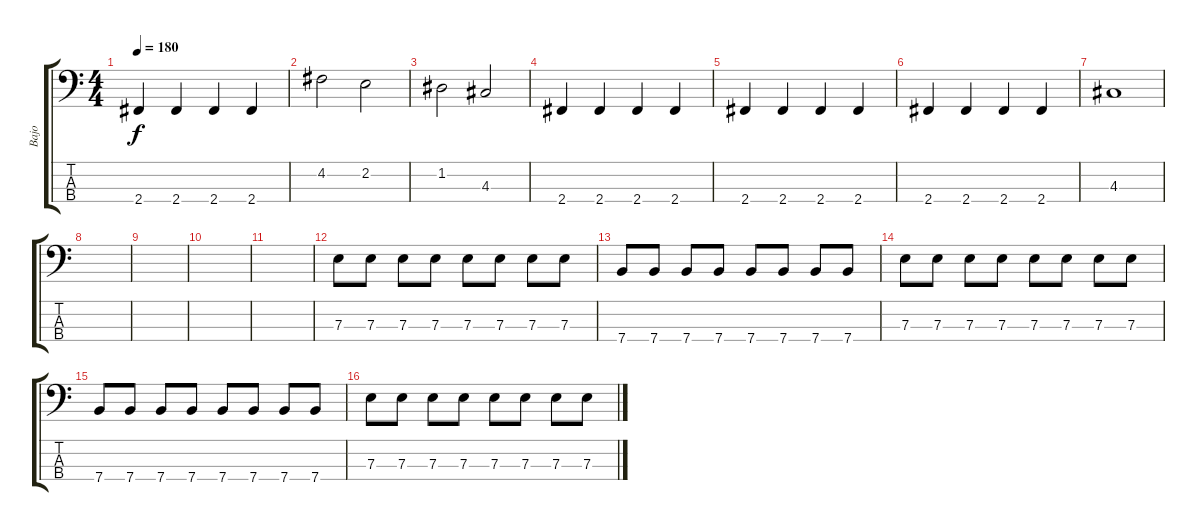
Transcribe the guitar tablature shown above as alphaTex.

\track ("Bajo" "Bajo") {instrument electricbassfinger}
\staff {score tabs}
\tuning (G2 D2 A1 E1) {hide}
\ts (4 4)
\tempo 180
\clef f4
\ks c
2.4.4{dy f} 2.4.4 2.4.4 2.4.4 |
4.2.2 2.2.2 |
1.2.2 4.3.2 |
2.4.4 2.4.4 2.4.4 2.4.4 |
2.4.4 2.4.4 2.4.4 2.4.4 |
2.4.4 2.4.4 2.4.4 2.4.4 |
4.3.1 |
|
|
|
|
7.3.8 7.3.8 7.3.8 7.3.8 7.3.8 7.3.8 7.3.8 7.3.8 |
7.4.8 7.4.8 7.4.8 7.4.8 7.4.8 7.4.8 7.4.8 7.4.8 |
7.3.8 7.3.8 7.3.8 7.3.8 7.3.8 7.3.8 7.3.8 7.3.8 |
7.4.8 7.4.8 7.4.8 7.4.8 7.4.8 7.4.8 7.4.8 7.4.8 |
7.3.8 7.3.8 7.3.8 7.3.8 7.3.8 7.3.8 7.3.8 7.3.8
